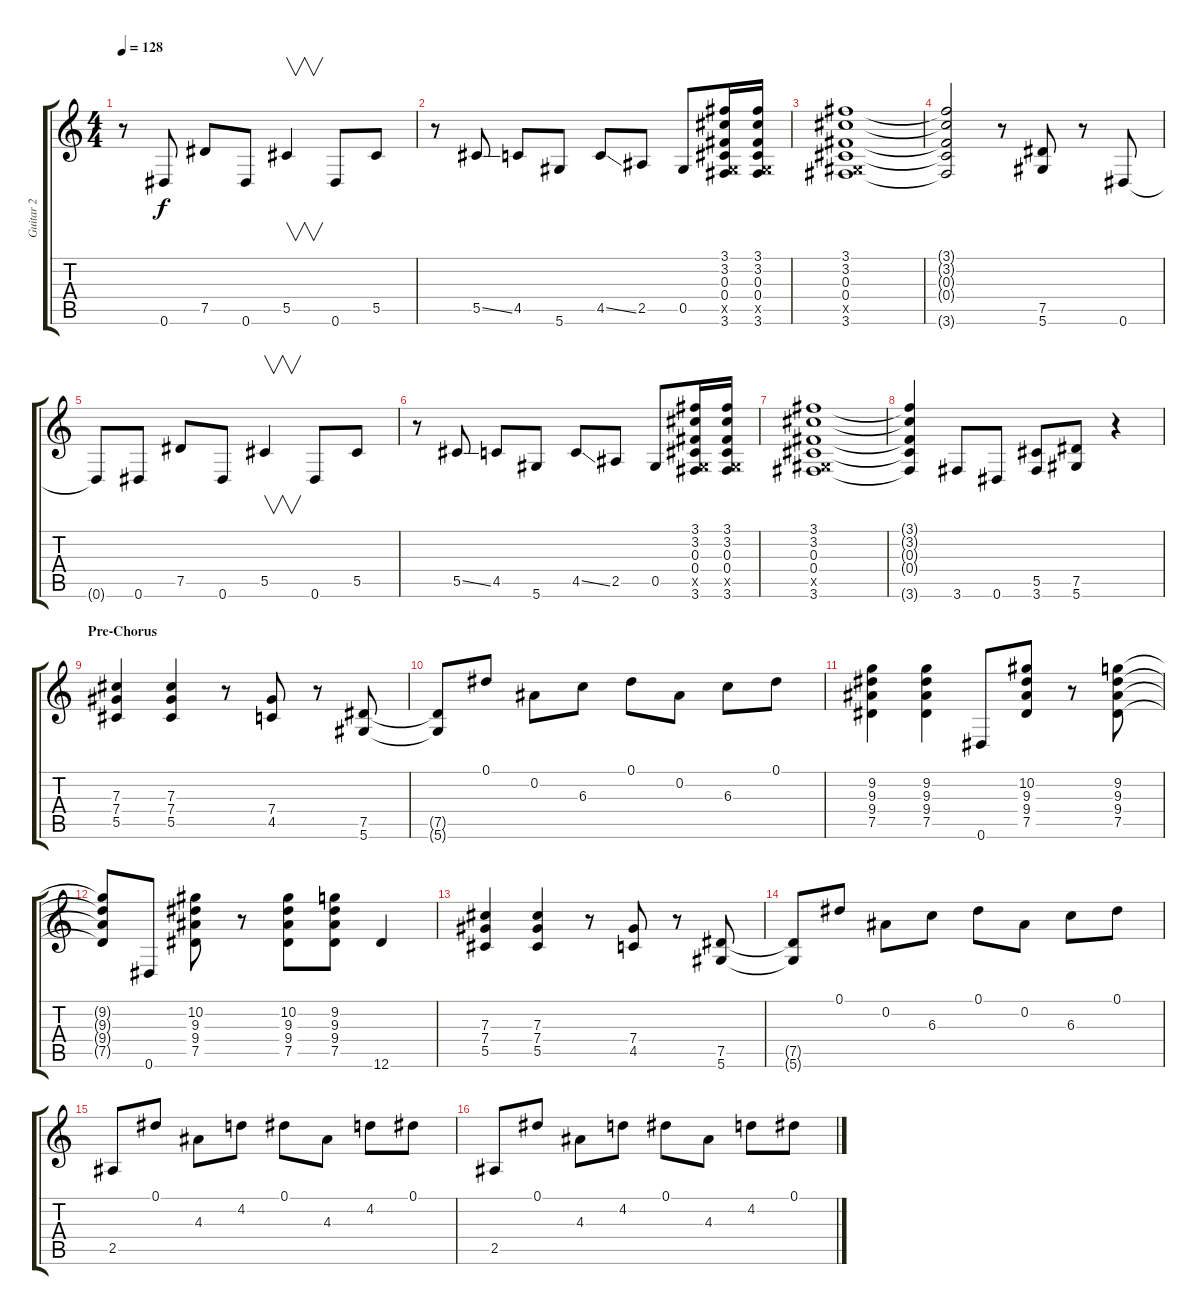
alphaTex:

\track ("Guitar 2" "Guitar 2") {instrument distortionguitar}
\staff {score tabs}
\tuning (Eb4 Bb3 Gb3 Db3 Ab2 Eb2) {hide}
\ts (4 4)
\tempo 128
\clef g2
\ks c
r.8{dy f} 0.6.8 7.5.8 0.6.8 5.5.4{v} 0.6.8 5.5.8 |
r.8 5.5{ss}.8 4.5.8 5.6.8 4.5{ss}.8 2.5.8 0.5.8 (3.1 3.2 0.3 0.4 0.5{x} 3.6).16 (3.1 3.2 0.3 0.4 0.5{x} 3.6).16 |
(3.1 3.2 0.3 0.4 0.5{x} 3.6).1 |
(3.1{t} 3.2{t} 0.3{t} 0.4{t} 3.6{t}).2 r.8 (7.5 5.6).8 r.8 0.6.8 |
0.6{t}.8 0.6.8 7.5.8 0.6.8 5.5.4{v} 0.6.8 5.5.8 |
r.8 5.5{ss}.8 4.5.8 5.6.8 4.5{ss}.8 2.5.8 0.5.8 (3.1 3.2 0.3 0.4 0.5{x} 3.6).16 (3.1 3.2 0.3 0.4 0.5{x} 3.6).16 |
(3.1 3.2 0.3 0.4 0.5{x} 3.6).1 |
(3.1{t} 3.2{t} 0.3{t} 0.4{t} 3.6{t}).4 3.6.8 0.6.8 (5.5 3.6).8 (7.5 5.6).8 r.4 |
\section ("" "Pre-Chorus")
(7.3 7.4 5.5).4 (7.3 7.4 5.5).4 r.8 (7.4 4.5).8 r.8 (7.5 5.6).8 |
(7.5{t} 5.6{t}).8 0.1.8 0.2.8 6.3.8 0.1.8 0.2.8 6.3.8 0.1.8 |
(9.2 9.3 9.4 7.5).4 (9.2 9.3 9.4 7.5).4 0.6.8 (10.2 9.3 9.4 7.5).8 r.8 (9.2 9.3 9.4 7.5).8 |
(9.2{t} 9.3{t} 9.4{t} 7.5{t}).8 0.6.8 (10.2 9.3 9.4 7.5).8 r.8 (10.2 9.3 9.4 7.5).8 (9.2 9.3 9.4 7.5).8 12.6.4 |
(7.3 7.4 5.5).4 (7.3 7.4 5.5).4 r.8 (7.4 4.5).8 r.8 (7.5 5.6).8 |
(7.5{t} 5.6{t}).8 0.1.8 0.2.8 6.3.8 0.1.8 0.2.8 6.3.8 0.1.8 |
2.5.8 0.1.8 4.3.8 4.2.8 0.1.8 4.3.8 4.2.8 0.1.8 |
2.5.8 0.1.8 4.3.8 4.2.8 0.1.8 4.3.8 4.2.8 0.1.8
